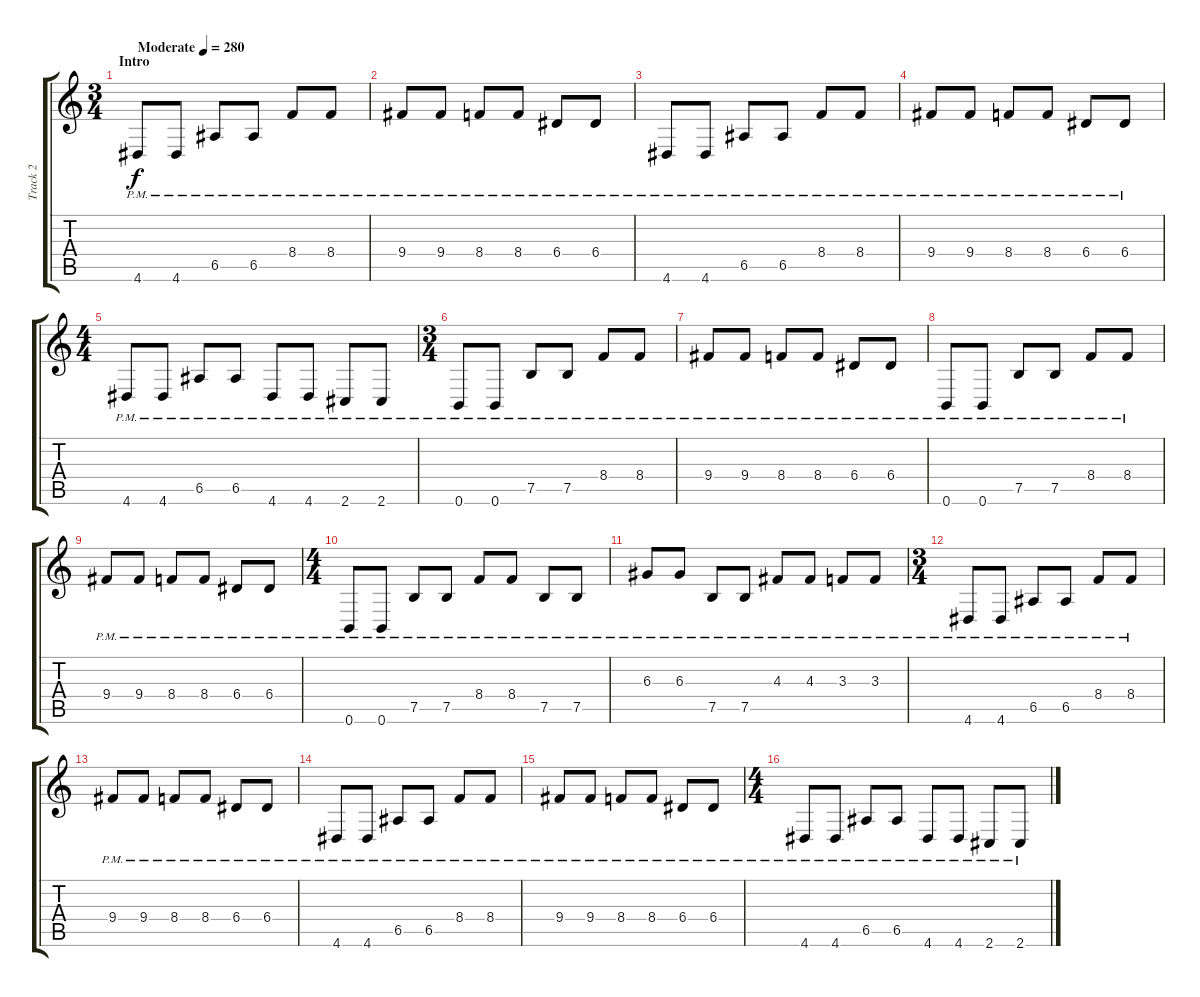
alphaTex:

\track ("Track 2" "Track 2") {instrument distortionguitar}
\staff {score tabs}
\tuning (B3 Gb3 D3 A2 E2 B1) {hide}
\ts (3 4)
\section ("" "Intro")
\tempo (280 "Moderate")
\clef g2
\ks c
4.6{pm}.8{dy f instrument distortionguitar} 4.6{pm}.8 6.5{pm}.8 6.5{pm}.8 8.4{pm}.8 8.4{pm}.8 |
9.4{pm}.8 9.4{pm}.8 8.4{pm}.8 8.4{pm}.8 6.4{pm}.8 6.4{pm}.8 |
4.6{pm}.8 4.6{pm}.8 6.5{pm}.8 6.5{pm}.8 8.4{pm}.8 8.4{pm}.8 |
9.4{pm}.8 9.4{pm}.8 8.4{pm}.8 8.4{pm}.8 6.4{pm}.8 6.4{pm}.8 |
\ts (4 4)
4.6{pm}.8 4.6{pm}.8 6.5{pm}.8 6.5{pm}.8 4.6{pm}.8 4.6{pm}.8 2.6{pm}.8 2.6{pm}.8 |
\ts (3 4)
0.6{pm}.8 0.6{pm}.8 7.5{pm}.8 7.5{pm}.8 8.4{pm}.8 8.4{pm}.8 |
9.4{pm}.8 9.4{pm}.8 8.4{pm}.8 8.4{pm}.8 6.4{pm}.8 6.4{pm}.8 |
0.6{pm}.8 0.6{pm}.8 7.5{pm}.8 7.5{pm}.8 8.4{pm}.8 8.4{pm}.8 |
9.4{pm}.8 9.4{pm}.8 8.4{pm}.8 8.4{pm}.8 6.4{pm}.8 6.4{pm}.8 |
\ts (4 4)
0.6{pm}.8 0.6{pm}.8 7.5{pm}.8 7.5{pm}.8 8.4{pm}.8 8.4{pm}.8 7.5{pm}.8 7.5{pm}.8 |
6.3{pm}.8 6.3{pm}.8 7.5{pm}.8 7.5{pm}.8 4.3{pm}.8 4.3{pm}.8 3.3{pm}.8 3.3{pm}.8 |
\ts (3 4)
4.6{pm}.8 4.6{pm}.8 6.5{pm}.8 6.5{pm}.8 8.4{pm}.8 8.4{pm}.8 |
9.4{pm}.8 9.4{pm}.8 8.4{pm}.8 8.4{pm}.8 6.4{pm}.8 6.4{pm}.8 |
4.6{pm}.8 4.6{pm}.8 6.5{pm}.8 6.5{pm}.8 8.4{pm}.8 8.4{pm}.8 |
9.4{pm}.8 9.4{pm}.8 8.4{pm}.8 8.4{pm}.8 6.4{pm}.8 6.4{pm}.8 |
\ts (4 4)
4.6{pm}.8 4.6{pm}.8 6.5{pm}.8 6.5{pm}.8 4.6{pm}.8 4.6{pm}.8 2.6{pm}.8 2.6{pm}.8
